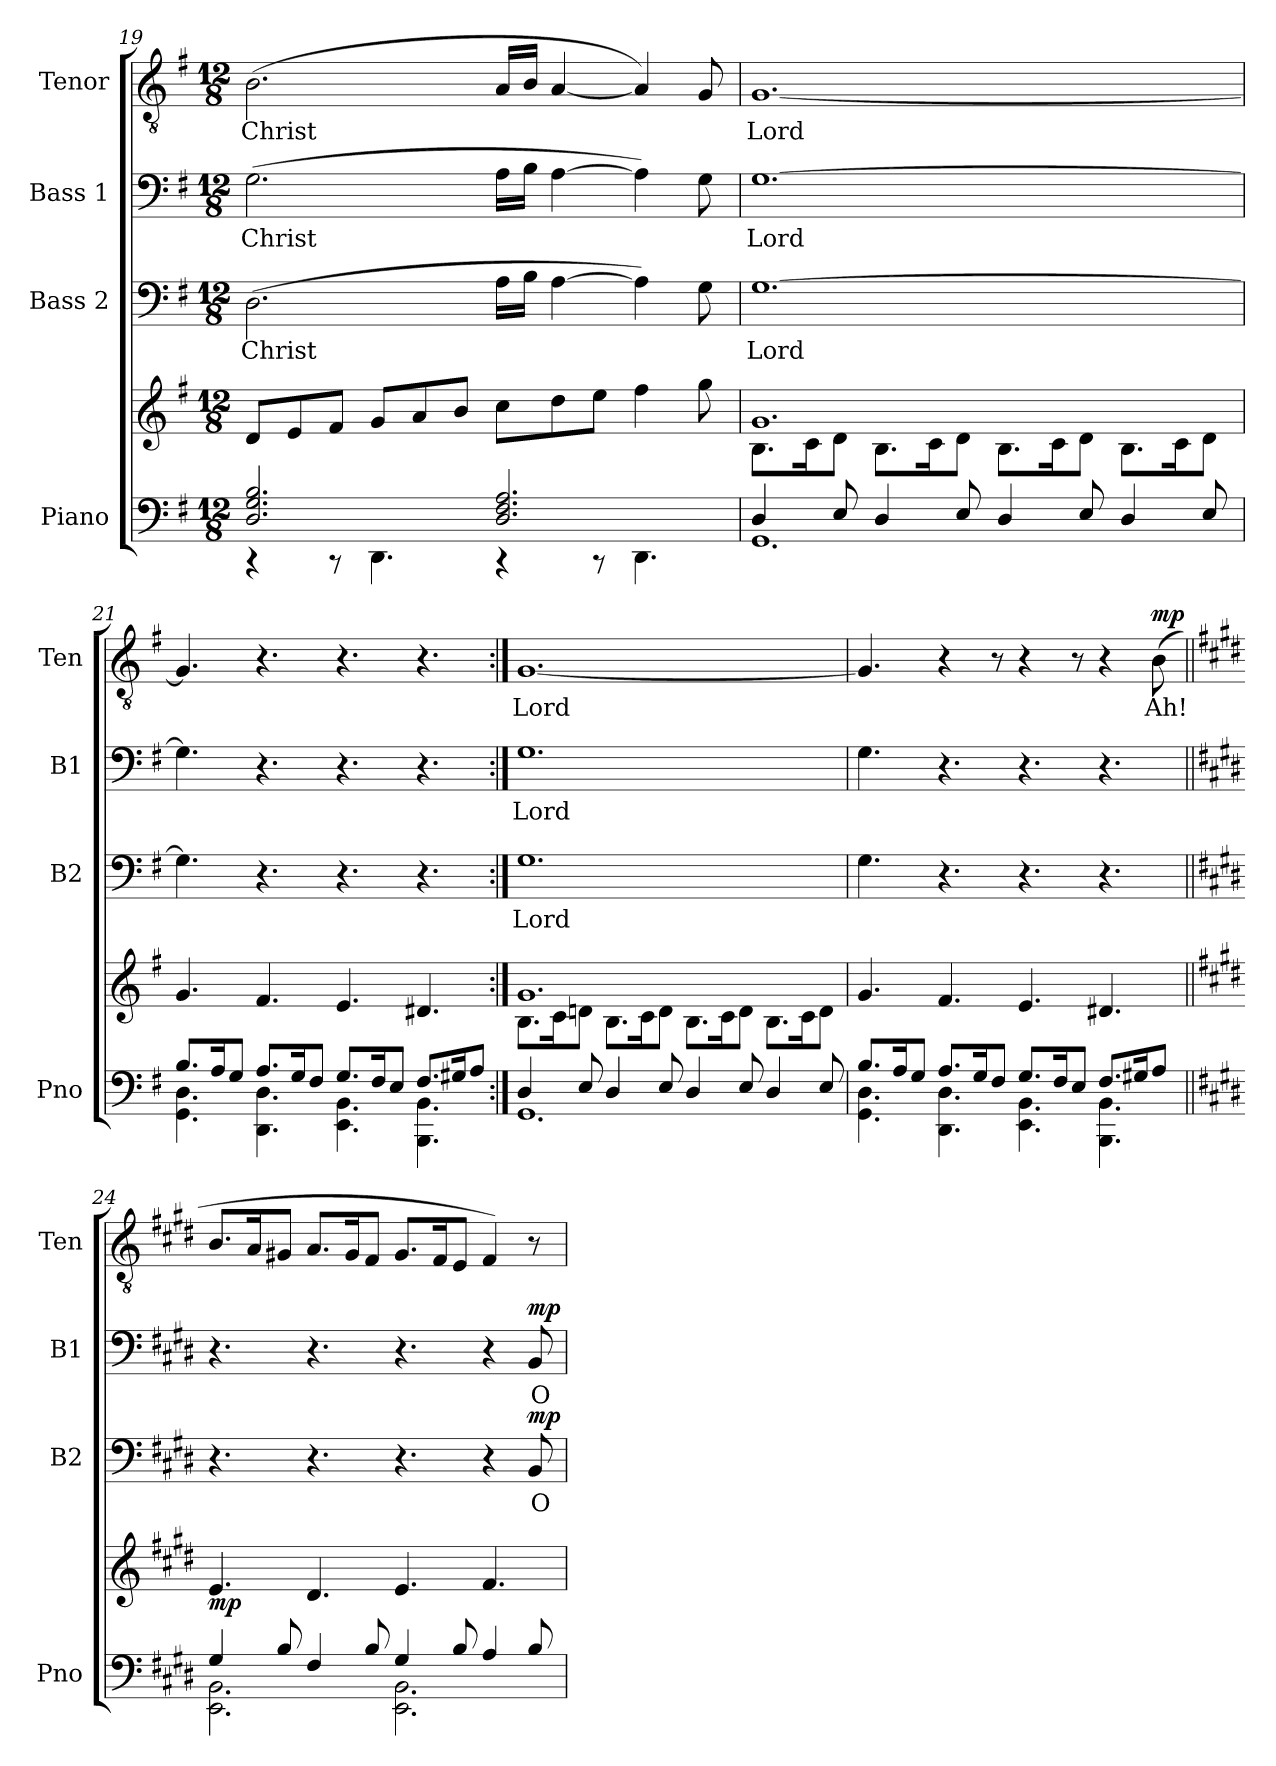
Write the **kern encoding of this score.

**kern	**kern	**dynam	**kern	**text	**dynam	**kern	**text	**dynam	**kern	**text	**dynam
*part4	*part4	*part4	*part3	*part3	*part3	*part2	*part2	*part2	*part1	*part1	*part1
*staff5	*staff4	*staff4/5	*staff3	*staff3	*staff3	*staff2	*staff2	*staff2	*staff1	*staff1	*staff1
*I"Piano	*	*	*I"Bass 2	*	*	*I"Bass 1	*	*	*I"Tenor	*	*
*I'Pno	*	*	*I'B2	*	*	*I'B1	*	*	*I'Ten	*	*
*clefF4	*clefG2	*	*clefF4	*	*	*clefF4	*	*	*clefGv2	*	*
*k[f#]	*k[f#]	*	*k[f#]	*	*	*k[f#]	*	*	*k[f#]	*	*
*G:	*G:	*	*G:	*	*	*G:	*	*	*G:	*	*
*M12/8	*M12/8	*	*M12/8	*	*	*M12/8	*	*	*M12/8	*	*
=19	=19	=19	=19	=19	=19	=19	=19	=19	=19	=19	=19
*^	*	*	*	*	*	*	*	*	*	*	*
2.D 2.G 2.B	4r	8dL	.	(<2.D	Christ	.	(<2.G	Christ	.	(<2.B	Christ	.
.	.	8e	.	.	.	.	.	.	.	.	.	.
.	8r	8f#J	.	.	.	.	.	.	.	.	.	.
.	4.DD	8gL	.	.	.	.	.	.	.	.	.	.
.	.	8a	.	.	.	.	.	.	.	.	.	.
.	.	8bJ	.	.	.	.	.	.	.	.	.	.
2.D 2.F# 2.A	4r	8ccL	.	16ALL	.	.	16ALL	.	.	16ALL	.	.
.	.	.	.	16BJJ	.	.	16BJJ	.	.	16BJJ	.	.
.	.	8dd	.	[4A	.	.	[4A	.	.	[4A	.	.
.	8r	8eeJ	.	.	.	.	.	.	.	.	.	.
.	4.DD	4ff#	.	4A])	.	.	4A])	.	.	4A])	.	.
.	.	8gg	.	8G	.	.	8G	.	.	8G	.	.
=20	=20	=20	=20	=20	=20	=20	=20	=20	=20	=20	=20	=20
*	*	*^	*	*	*	*	*	*	*	*	*	*
4D	1.GG	1.g	8.BL	.	[1.G	Lord	.	[1.G	Lord	.	[1.G	Lord	.
.	.	.	16ck	.	.	.	.	.	.	.	.	.	.
8E	.	.	8dJ	.	.	.	.	.	.	.	.	.	.
4D	.	.	8.BL	.	.	.	.	.	.	.	.	.	.
.	.	.	16ck	.	.	.	.	.	.	.	.	.	.
8E	.	.	8dJ	.	.	.	.	.	.	.	.	.	.
4D	.	.	8.BL	.	.	.	.	.	.	.	.	.	.
.	.	.	16ck	.	.	.	.	.	.	.	.	.	.
8E	.	.	8dJ	.	.	.	.	.	.	.	.	.	.
4D	.	.	8.BL	.	.	.	.	.	.	.	.	.	.
.	.	.	16ck	.	.	.	.	.	.	.	.	.	.
8E	.	.	8dJ	.	.	.	.	.	.	.	.	.	.
*	*	*v	*v	*	*	*	*	*	*	*	*	*	*
=21	=21	=21	=21	=21	=21	=21	=21	=21	=21	=21	=21	=21
8.BL	4.GG 4.D	4.g	.	4.G]	.	.	4.G]	.	.	4.G]	.	.
16Ak	.	.	.	.	.	.	.	.	.	.	.	.
8GJ	.	.	.	.	.	.	.	.	.	.	.	.
8.AL	4.DD 4.D	4.f#	.	4.r	.	.	4.r	.	.	4.r	.	.
16Gk	.	.	.	.	.	.	.	.	.	.	.	.
8F#J	.	.	.	.	.	.	.	.	.	.	.	.
8.GL	4.EE 4.BB	4.e	.	4.r	.	.	4.r	.	.	4.r	.	.
16F#k	.	.	.	.	.	.	.	.	.	.	.	.
8EJ	.	.	.	.	.	.	.	.	.	.	.	.
8.F#L	4.BBB 4.BB	4.d#X	.	4.r	.	.	4.r	.	.	4.r	.	.
16G#Xk	.	.	.	.	.	.	.	.	.	.	.	.
8AJ	.	.	.	.	.	.	.	.	.	.	.	.
=22:|!	=22:|!	=22:|!	=22:|!	=22:|!	=22:|!	=22:|!	=22:|!	=22:|!	=22:|!	=22:|!	=22:|!	=22:|!
*	*	*^	*	*	*	*	*	*	*	*	*	*
4D	1.GG	1.g	8.BL	.	1.G	Lord	.	1.G	Lord	.	[1.G	Lord	.
.	.	.	16ck	.	.	.	.	.	.	.	.	.	.
8E	.	.	8dnJ	.	.	.	.	.	.	.	.	.	.
4D	.	.	8.BL	.	.	.	.	.	.	.	.	.	.
.	.	.	16ck	.	.	.	.	.	.	.	.	.	.
8E	.	.	8dJ	.	.	.	.	.	.	.	.	.	.
4D	.	.	8.BL	.	.	.	.	.	.	.	.	.	.
.	.	.	16ck	.	.	.	.	.	.	.	.	.	.
8E	.	.	8dJ	.	.	.	.	.	.	.	.	.	.
4D	.	.	8.BL	.	.	.	.	.	.	.	.	.	.
.	.	.	16ck	.	.	.	.	.	.	.	.	.	.
8E	.	.	8dJ	.	.	.	.	.	.	.	.	.	.
*	*	*v	*v	*	*	*	*	*	*	*	*	*	*
=23	=23	=23	=23	=23	=23	=23	=23	=23	=23	=23	=23	=23
8.BL	4.GG 4.D	4.g	.	4.G	.	.	4.G	.	.	4.G]	.	.
16Ak	.	.	.	.	.	.	.	.	.	.	.	.
8GJ	.	.	.	.	.	.	.	.	.	.	.	.
8.AL	4.DD 4.D	4.f#	.	4.r	.	.	4.r	.	.	4r	.	.
16Gk	.	.	.	.	.	.	.	.	.	.	.	.
8F#J	.	.	.	.	.	.	.	.	.	8r	.	.
8.GL	4.EE 4.BB	4.e	.	4.r	.	.	4.r	.	.	4r	.	.
16F#k	.	.	.	.	.	.	.	.	.	.	.	.
8EJ	.	.	.	.	.	.	.	.	.	8r	.	.
8.F#L	4.BBB 4.BB	4.d#X	.	4.r	.	.	4.r	.	.	4r	.	.
16G#Xk	.	.	.	.	.	.	.	.	.	.	.	.
!	!	!	!	!	!	!	!	!	!	!	!	!LO:DY:a
8AJ	.	.	.	.	.	.	.	.	.	(<8B	Ah!	mp
=24||	=24||	=24||	=24||	=24||	=24||	=24||	=24||	=24||	=24||	=24||	=24||	=24||
*k[f#c#g#d#]	*	*k[f#c#g#d#]	*	*k[f#c#g#d#]	*	*	*k[f#c#g#d#]	*	*	*k[f#c#g#d#]	*	*
*E:	*	*E:	*	*E:	*	*	*E:	*	*	*E:	*	*
!	!	!	!LO:DY:b	!	!	!	!	!	!	!	!	!
4G#	2.EE 2.BB	4.e	mp	4.r	.	.	4.r	.	.	8.BL	.	.
.	.	.	.	.	.	.	.	.	.	16Ak	.	.
8B	.	.	.	.	.	.	.	.	.	8G#XJ	.	.
4F#	.	4.d#	.	4.r	.	.	4.r	.	.	8.AL	.	.
.	.	.	.	.	.	.	.	.	.	16G#k	.	.
8B	.	.	.	.	.	.	.	.	.	8F#J	.	.
4G#	2.EE 2.BB	4.e	.	4.r	.	.	4.r	.	.	8.G#L	.	.
.	.	.	.	.	.	.	.	.	.	16F#k	.	.
8B	.	.	.	.	.	.	.	.	.	8EJ	.	.
4A	.	4.f#	.	4r	.	.	4r	.	.	4F#)	.	.
!	!	!	!	!	!	!LO:DY:a	!	!	!LO:DY:a	!	!	!
8B	.	.	.	8BB	O	mp	8BB	O	mp	8r	.	.
*v	*v	*	*	*	*	*	*	*	*	*	*	*
=	=	=	=	=	=	=	=	=	=	=	=
*-	*-	*-	*-	*-	*-	*-	*-	*-	*-	*-	*-
